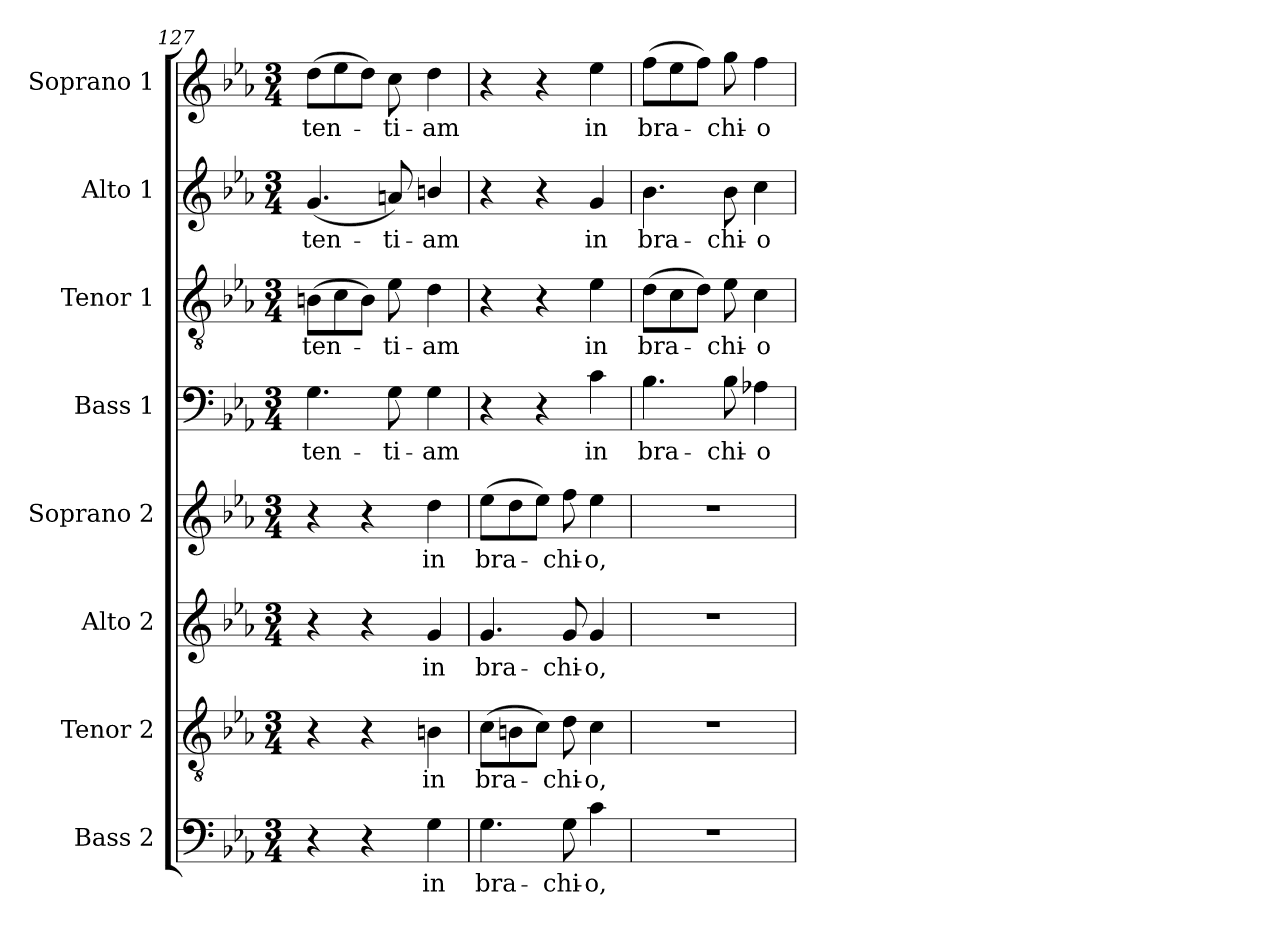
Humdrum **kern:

**kern	**text	**kern	**text	**kern	**text	**kern	**text	**kern	**text	**kern	**text	**kern	**text	**kern	**text
*part8	*part8	*part7	*part7	*part6	*part6	*part5	*part5	*part4	*part4	*part3	*part3	*part2	*part2	*part1	*part1
*staff8	*staff8	*staff7	*staff7	*staff6	*staff6	*staff5	*staff5	*staff4	*staff4	*staff3	*staff3	*staff2	*staff2	*staff1	*staff1
*I"Bass 2	*	*I"Tenor 2	*	*I"Alto 2	*	*I"Soprano 2	*	*I"Bass 1	*	*I"Tenor 1	*	*I"Alto 1	*	*I"Soprano 1	*
*I'B 2.	*	*I'T 2.	*	*I'A 2.	*	*I'S 2.	*	*I'B 1.	*	*I'T 1.	*	*I'A 1.	*	*I'S 1.	*
*clefF4	*	*clefGv2	*	*clefG2	*	*clefG2	*	*clefF4	*	*clefGv2	*	*clefG2	*	*clefG2	*
*	*	*ITrd7c12	*	*	*	*	*	*	*	*ITrd7c12	*	*	*	*	*
*k[b-e-a-]	*	*k[b-e-a-]	*	*k[b-e-a-]	*	*k[b-e-a-]	*	*k[b-e-a-]	*	*k[b-e-a-]	*	*k[b-e-a-]	*	*k[b-e-a-]	*
*E-:	*	*E-:	*	*E-:	*	*E-:	*	*E-:	*	*E-:	*	*E-:	*	*E-:	*
*M3/4	*	*M3/4	*	*M3/4	*	*M3/4	*	*M3/4	*	*M3/4	*	*M3/4	*	*M3/4	*
=127	=127	=127	=127	=127	=127	=127	=127	=127	=127	=127	=127	=127	=127	=127	=127
!	!	!	!	!	!	!	!	!	!LO:LY:b:color=#000000	!	!	!	!	!	!
!	!	!	!	!	!	!	!	!	!	!	!LO:LY:b:color=#000000	!	!	!	!
!	!	!	!	!	!	!	!	!	!	!	!	!	!LO:LY:b:color=#000000	!	!
!	!	!	!	!	!	!	!	!	!	!	!	!	!	!	!LO:LY:b:color=#000000
4r	.	4r	.	4r	.	4r	.	4.Gi\	-ten-	(8BBni\L	-ten-	(4.gi/	-ten-	(8ddi\L	-ten-
.	.	.	.	.	.	.	.	.	.	8Ci\	.	.	.	8ee-i\	.
4r	.	4r	.	4r	.	4r	.	.	.	8BBi\J)	.	.	.	8ddi\J)	.
!	!	!	!	!	!	!	!	!	!LO:LY:b:color=#000000	!	!	!	!	!	!
!	!	!	!	!	!	!	!	!	!	!	!LO:LY:b:color=#000000	!	!	!	!
!	!	!	!	!	!	!	!	!	!	!	!	!	!LO:LY:b:color=#000000	!	!
!	!	!	!	!	!	!	!	!	!	!	!	!	!	!	!LO:LY:b:color=#000000
.	.	.	.	.	.	.	.	8Gi\	-ti-	8E-i\	-ti-	8ani/)	-ti-	8cci\	-ti-
!	!LO:LY:b:color=#000000	!	!	!	!	!	!	!	!	!	!	!	!	!	!
!	!	!	!LO:LY:b:color=#000000	!	!	!	!	!	!	!	!	!	!	!	!
!	!	!	!	!	!LO:LY:b:color=#000000	!	!	!	!	!	!	!	!	!	!
!	!	!	!	!	!	!	!LO:LY:b:color=#000000	!	!	!	!	!	!	!	!
!	!	!	!	!	!	!	!	!	!LO:LY:b:color=#000000	!	!	!	!	!	!
!	!	!	!	!	!	!	!	!	!	!	!LO:LY:b:color=#000000	!	!	!	!
!	!	!	!	!	!	!	!	!	!	!	!	!	!LO:LY:b:color=#000000	!	!
!	!	!	!	!	!	!	!	!	!	!	!	!	!	!	!LO:LY:b:color=#000000
4Gi\	in	4BBni\	in	4gi/	in	4ddi\	in	4Gi\	-am	4Di\	-am	4bni/	-am	4ddi\	-am
!!LO:LB:g=z
=128	=128	=128	=128	=128	=128	=128	=128	=128	=128	=128	=128	=128	=128	=128	=128
!	!LO:LY:b:color=#000000	!	!	!	!	!	!	!	!	!	!	!	!	!	!
!	!	!	!LO:LY:b:color=#000000	!	!	!	!	!	!	!	!	!	!	!	!
!	!	!	!	!	!LO:LY:b:color=#000000	!	!	!	!	!	!	!	!	!	!
!	!	!	!	!	!	!	!LO:LY:b:color=#000000	!	!	!	!	!	!	!	!
4.Gi\	bra-	(8Ci\L	bra-	4.gi/	bra-	(8ee-i\L	bra-	4r	.	4r	.	4r	.	4r	.
.	.	8BBni\	.	.	.	8ddi\	.	.	.	.	.	.	.	.	.
.	.	8Ci\J)	.	.	.	8ee-i\J)	.	4r	.	4r	.	4r	.	4r	.
!	!LO:LY:b:color=#000000	!	!	!	!	!	!	!	!	!	!	!	!	!	!
!	!	!	!LO:LY:b:color=#000000	!	!	!	!	!	!	!	!	!	!	!	!
!	!	!	!	!	!LO:LY:b:color=#000000	!	!	!	!	!	!	!	!	!	!
!	!	!	!	!	!	!	!LO:LY:b:color=#000000	!	!	!	!	!	!	!	!
8Gi\	-chi-	8Di\	-chi-	8gi/	-chi-	8ffi\	-chi-	.	.	.	.	.	.	.	.
!	!LO:LY:b:color=#000000	!	!	!	!	!	!	!	!	!	!	!	!	!	!
!	!	!	!LO:LY:b:color=#000000	!	!	!	!	!	!	!	!	!	!	!	!
!	!	!	!	!	!LO:LY:b:color=#000000	!	!	!	!	!	!	!	!	!	!
!	!	!	!	!	!	!	!LO:LY:b:color=#000000	!	!	!	!	!	!	!	!
!	!	!	!	!	!	!	!	!	!LO:LY:b:color=#000000	!	!	!	!	!	!
!	!	!	!	!	!	!	!	!	!	!	!LO:LY:b:color=#000000	!	!	!	!
!	!	!	!	!	!	!	!	!	!	!	!	!	!LO:LY:b:color=#000000	!	!
!	!	!	!	!	!	!	!	!	!	!	!	!	!	!	!LO:LY:b:color=#000000
4ci\	-o,	4Ci\	-o,	4gi/	-o,	4ee-i\	-o,	4ci\	in	4E-i\	in	4gi/	in	4ee-i\	in
=129	=129	=129	=129	=129	=129	=129	=129	=129	=129	=129	=129	=129	=129	=129	=129
!LO:N:vis=1	!	!LO:N:vis=1	!	!LO:N:vis=1	!	!LO:N:vis=1	!	!	!	!	!	!	!	!	!
!	!	!	!	!	!	!	!	!	!LO:LY:b:color=#000000	!	!	!	!	!	!
!	!	!	!	!	!	!	!	!	!	!	!LO:LY:b:color=#000000	!	!	!	!
!	!	!	!	!	!	!	!	!	!	!	!	!	!LO:LY:b:color=#000000	!	!
!	!	!	!	!	!	!	!	!	!	!	!	!	!	!	!LO:LY:b:color=#000000
2.r	.	2.r	.	2.r	.	2.r	.	4.B-i\	bra-	(8Di\L	bra-	4.b-i\	bra-	(8ffi\L	bra-
.	.	.	.	.	.	.	.	.	.	8Ci\	.	.	.	8ee-i\	.
.	.	.	.	.	.	.	.	.	.	8Di\J)	.	.	.	8ffi\J)	.
!	!	!	!	!	!	!	!	!	!LO:LY:b:color=#000000	!	!	!	!	!	!
!	!	!	!	!	!	!	!	!	!	!	!LO:LY:b:color=#000000	!	!	!	!
!	!	!	!	!	!	!	!	!	!	!	!	!	!LO:LY:b:color=#000000	!	!
!	!	!	!	!	!	!	!	!	!	!	!	!	!	!	!LO:LY:b:color=#000000
.	.	.	.	.	.	.	.	8B-i\	-chi-	8E-i\	-chi-	8b-i\	-chi-	8ggi\	-chi-
!	!	!	!	!	!	!	!	!	!LO:LY:b:color=#000000	!	!	!	!	!	!
!	!	!	!	!	!	!	!	!	!	!	!LO:LY:b:color=#000000	!	!	!	!
!	!	!	!	!	!	!	!	!	!	!	!	!	!LO:LY:b:color=#000000	!	!
!	!	!	!	!	!	!	!	!	!	!	!	!	!	!	!LO:LY:b:color=#000000
.	.	.	.	.	.	.	.	4A-Xi\	-o	4Ci\	-o	4cci\	-o	4ffi\	-o
=	=	=	=	=	=	=	=	=	=	=	=	=	=	=	=
*-	*-	*-	*-	*-	*-	*-	*-	*-	*-	*-	*-	*-	*-	*-	*-
